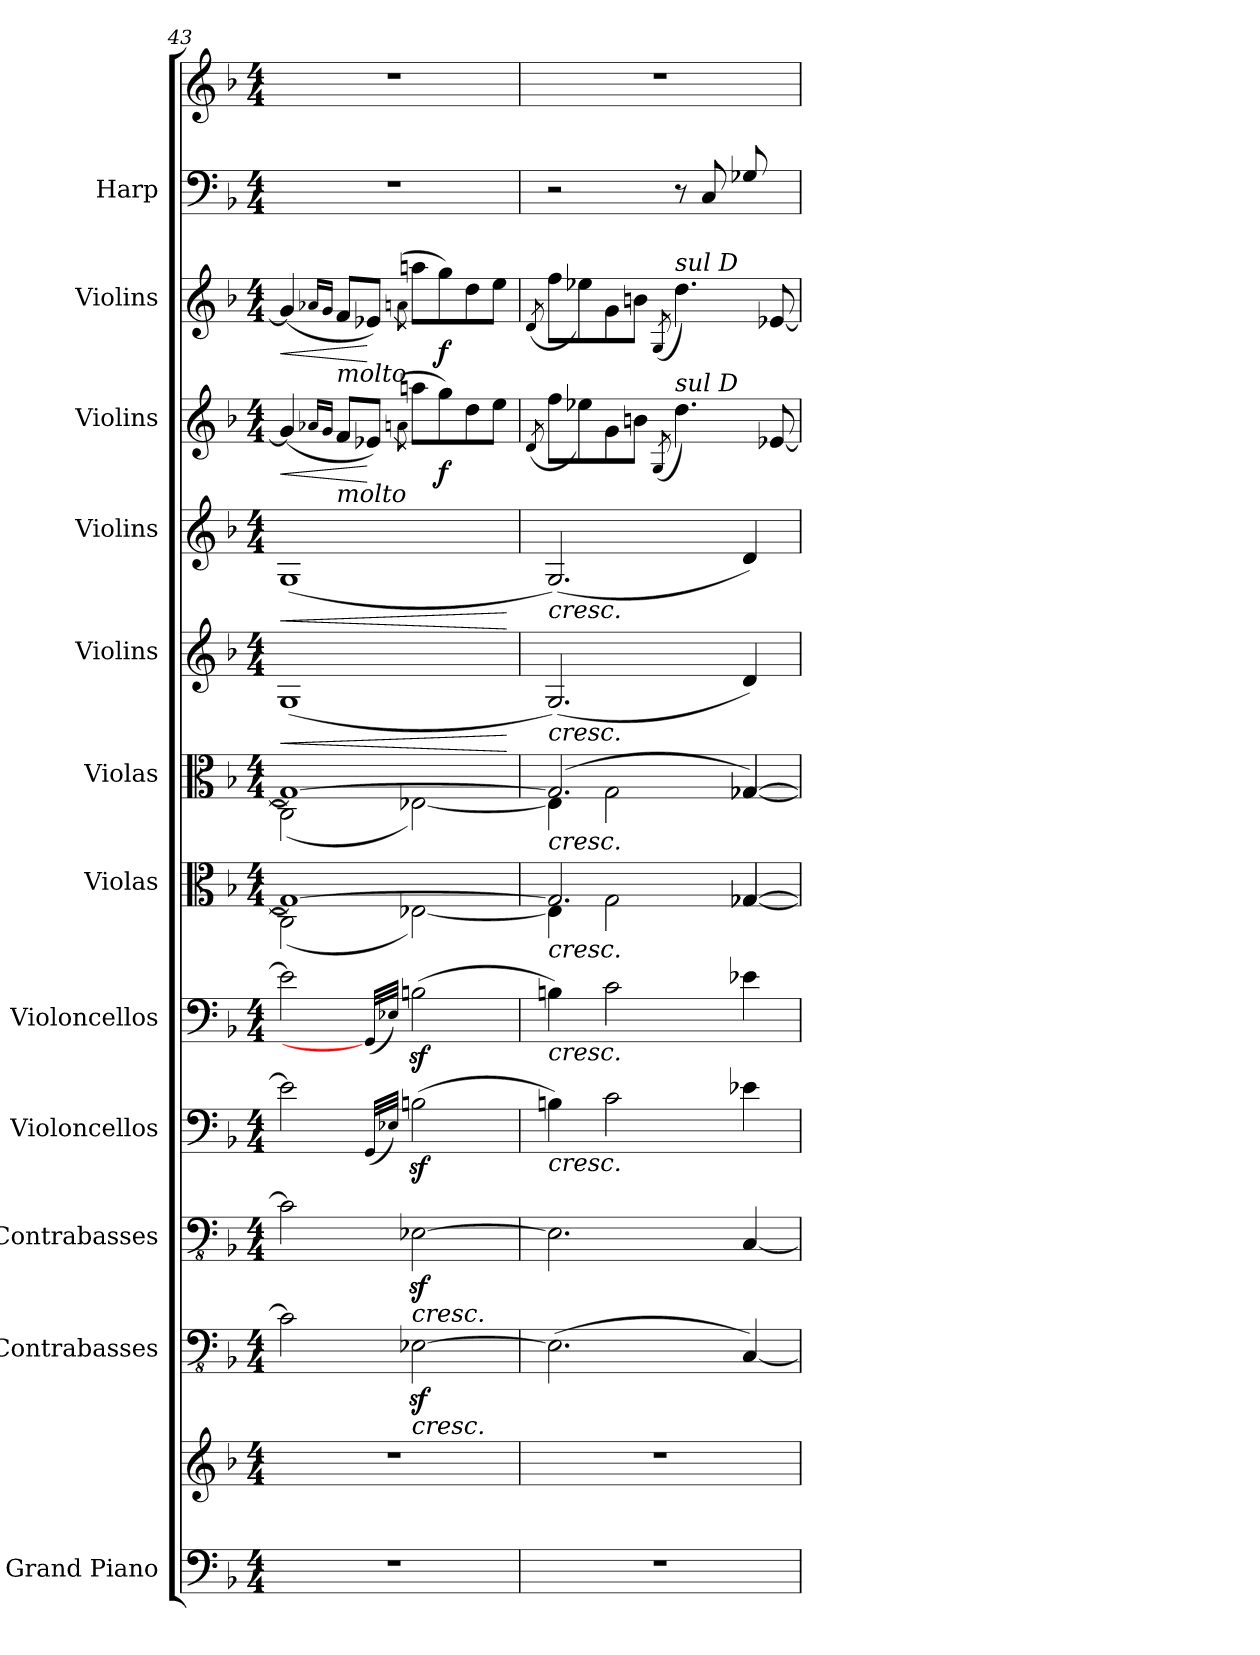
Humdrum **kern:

**kern	**kern	**kern	**kern	**kern	**kern	**kern	**kern	**kern	**dynam	**kern	**dynam	**kern	**dynam	**kern	**dynam	**kern	**kern
*part12	*part12	*part11	*part10	*part9	*part8	*part7	*part6	*part5	*part5	*part4	*part4	*part3	*part3	*part2	*part2	*part1	*part1
*staff14	*staff13	*staff12	*staff11	*staff10	*staff9	*staff8	*staff7	*staff6	*staff6	*staff5	*staff5	*staff4	*staff4	*staff3	*staff3	*staff2	*staff1
*I"Grand Piano	*	*I"Contrabasses	*I"Contrabasses	*I"Violoncellos	*I"Violoncellos	*I"Violas	*I"Violas	*I"Violins	*	*I"Violins	*	*I"Violins	*	*I"Violins	*	*I"Harp	*
*I'Pno.	*	*I'Cbs.	*I'Cbs.	*I'Vcs.	*I'Vcs.	*I'Vlas.	*I'Vlas.	*I'Vlns.	*	*I'Vlns.	*	*I'Vlns.	*	*I'Vlns.	*	*I'Hrp.	*
*clefF4	*clefG2	*clefFv4	*clefFv4	*clefF4	*clefF4	*clefC3	*clefC3	*clefG2	*	*clefG2	*	*clefG2	*	*clefG2	*	*clefF4	*clefG2
*k[b-]	*k[b-]	*k[b-]	*k[b-]	*k[b-]	*k[b-]	*k[b-]	*k[b-]	*k[b-]	*	*k[b-]	*	*k[b-]	*	*k[b-]	*	*k[b-]	*k[b-]
*M4/4	*M4/4	*M4/4	*M4/4	*M4/4	*M4/4	*M4/4	*M4/4	*M4/4	*	*M4/4	*	*M4/4	*	*M4/4	*	*M4/4	*M4/4
=43	=43	=43	=43	=43	=43	=43	=43	=43	=43	=43	=43	=43	=43	=43	=43	=43	=43
*	*	*	*	*	*	*^	*^	*	*	*	*	*	*	*	*	*	*
!	!	!	!	!	!	!	!	!	!	!	!LO:HP:b	!	!LO:HP:b	!	!LO:HP:b	!	!LO:HP:b	!	!
1r	1r	2C\]	2C\]	2e-\]	2e-\]	1G_	(2C\]	1G_	(2C\]	(1G	<	(1G	<	(4g/]	<	(4g/]	<	1r	1r
.	.	.	.	.	.	.	.	.	.	.	.	.	.	16qa-X/LL	.	16qa-X/LL	.	.	.
.	.	.	.	.	.	.	.	.	.	.	.	.	.	16qg/JJ	.	16qg/JJ	.	.	.
!	!	!	!	!	!	!	!	!	!	!	!	!	!	!	!	!LO:TX:b:i:t=molto	!	!	!
!	!	!	!	!	!	!	!	!	!	!	!	!	!	!LO:TX:b:i:t=molto	!	!	!	!	!
.	.	.	.	.	.	.	.	.	.	.	.	.	.	8f/L	.	8f/L	.	.	.
.	.	.	.	.	.	.	.	.	.	.	.	.	.	8e-X/J)	[	8e-X/J)	[	.	.
.	.	.	.	(32qGG/LLL	(32qGG/LLL]	.	.	.	.	.	.	.	.	.	.	.	.	.	.
.	.	.	.	32qE-X/JJJ)	32qE-X/JJJ)	.	.	.	.	.	.	.	.	(8qan\	.	(8qan\	.	.	.
!	!	!	!LO:TX:b:i:t=cresc.	!	!	!	!	!	!	!	!	!	!	!	!	!	!	!	!
!	!	!LO:TX:b:i:t=cresc.	!	!	!	!	!	!	!	!	!	!	!	!	!	!	!	!	!
.	.	[2EE-Xz<\	[2EE-Xz<\	(2Bnz<\	(2Bnz<\	.	[2E-X\)	.	[2E-X\)	.	.	.	.	8aan\L	.	8aan\L	.	.	.
!	!	!	!	!	!	!	!	!	!	!	!	!	!	!	!LO:DY:b	!	!LO:DY:b	!	!
.	.	.	.	.	.	.	.	.	.	.	.	.	.	8gg\)	f	8gg\)	f	.	.
.	.	.	.	.	.	.	.	.	.	.	.	.	.	8dd\	.	8dd\	.	.	.
.	.	.	.	.	.	.	.	.	.	.	.	.	.	8ee\J	.	8ee\J	.	.	.
*	*	*	*	*	*	*v	*v	*	*	*	*	*	*	*	*	*	*	*	*
*	*	*	*	*	*	*	*v	*v	*	*	*	*	*	*	*	*	*	*
.	.	.	.	.	.	.	.	.	[	.	[	.	.	.	.	.	.
!!LO:PB:g=z
=44	=44	=44	=44	=44	=44	=44	=44	=44	=44	=44	=44	=44	=44	=44	=44	=44	=44
.	.	.	.	.	.	.	.	.	.	.	.	(>8qd/	.	(>8qd/	.	.	.
*	*	*	*	*	*	*^	*^	*	*	*	*	*	*	*	*	*	*^
!	!	!	!	!	!	!	!	!	!	!	!	!LO:TX:b:i:t=cresc.	!	!	!	!	!	!	!	!
!	!	!	!	!	!	!	!	!	!	!LO:TX:b:i:t=cresc.	!	!	!	!	!	!	!	!	!	!
!	!	!	!	!	!	!	!	!LO:TX:b:i:t=cresc.	!	!	!	!	!	!	!	!	!	!	!	!
!	!	!	!	!	!	!LO:TX:b:i:t=cresc.	!	!	!	!	!	!	!	!	!	!	!	!	!	!
!	!	!	!	!	!LO:TX:b:i:t=cresc.	!	!	!	!	!	!	!	!	!	!	!	!	!	!	!
!	!	!	!	!LO:TX:b:i:t=cresc.	!	!	!	!	!	!	!	!	!	!	!	!	!	!	!	!
1r	1r	(2.EE-\]	2.EE-\]	4Bn\)	4Bn\)	2.G/]	4E-\]	(2.G/]	4E-\]	(2.G/)	.	(2.G/)	.	8ff\L	.	8ff\L	.	2r	1r	2..ryy
.	.	.	.	.	.	.	.	.	.	.	.	.	.	8ee-X\)	.	8ee-X\)	.	.	.	.
.	.	.	.	2c\	2c\	.	2G\	.	2G\	.	.	.	.	8g\	.	8g\	.	.	.	.
.	.	.	.	.	.	.	.	.	.	.	.	.	.	8bn\J	.	8bn\J	.	.	.	.
.	.	.	.	.	.	.	.	.	.	.	.	.	.	(8qG/	.	(8qG/	.	.	.	.
!	!	!	!	!	!	!	!	!	!	!	!	!	!	!	!	!LO:TX:a:i:t=sul D	!	!	!	!
!	!	!	!	!	!	!	!	!	!	!	!	!	!	!LO:TX:a:i:t=sul D	!	!	!	!	!	!
.	.	.	.	.	.	.	.	.	.	.	.	.	.	4.dd\)	.	4.dd\)	.	8r	.	.
.	.	.	.	.	.	.	.	.	.	.	.	.	.	.	.	.	.	8C/L	.	.
.	.	[4CC/)	[4CC/	4e-X\	4e-X\	[4G-X/	[4G-/	([4G-X/)	[4G-/	4d/)	.	4d/)	.	.	.	.	.	8G-X/	.	.
.	.	.	.	.	.	.	.	.	.	.	.	.	.	[8e-X/	.	[8e-X/	.	8ryy	.	8e-X\J
*	*	*	*	*	*	*v	*v	*	*	*	*	*	*	*	*	*	*	*	*v	*v
*	*	*	*	*	*	*	*v	*v	*	*	*	*	*	*	*	*	*	*
=	=	=	=	=	=	=	=	=	=	=	=	=	=	=	=	=	=
*-	*-	*-	*-	*-	*-	*-	*-	*-	*-	*-	*-	*-	*-	*-	*-	*-	*-
